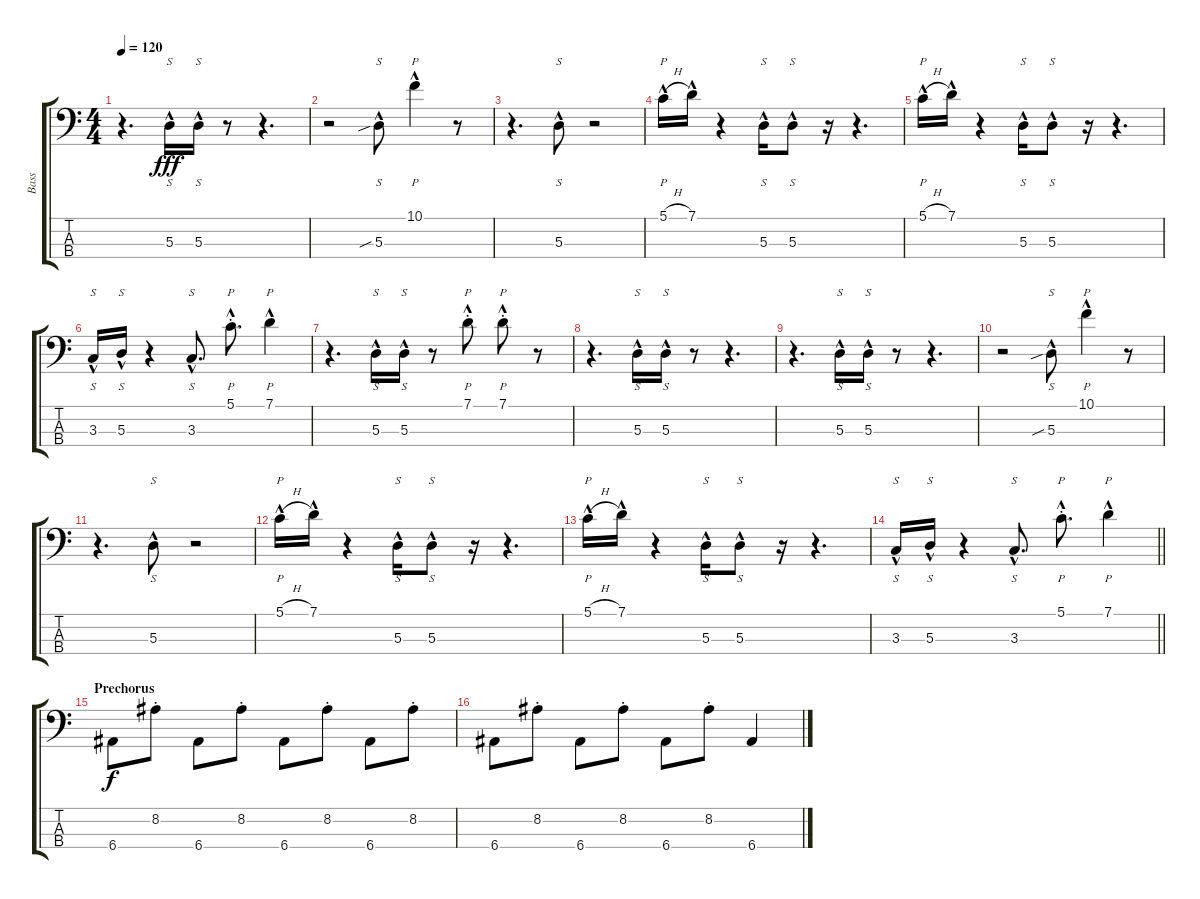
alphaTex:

\track ("Bass" "Bass") {instrument electricbassfinger}
\staff {score tabs}
\tuning (G2 D2 A1 E1) {hide}
\ts (4 4)
\tempo 120
\clef f4
\ks c
r.4{d dy fff} 5.3{hac}.16{s} 5.3{hac}.16{s} r.8 r.4{d} |
r.2 5.3{sib hac}.8{s} 10.1{hac}.4{p} r.8 |
r.4{d} 5.3{hac}.8{s} r.2 |
5.1{h hac}.16{p} 7.1{hac}.16 r.4 5.3{hac}.16{s} 5.3{hac}.8{s} r.16 r.4{d} |
5.1{h hac}.16{p} 7.1{hac}.16 r.4 5.3{hac}.16{s} 5.3{hac}.8{s} r.16 r.4{d} |
3.3{hac}.16{s} 5.3{hac}.16{s} r.4 3.3{hac}.8{s d} 5.1{hac st}.8{p d} 7.1{hac}.4{p} |
r.4{d} 5.3{hac}.16{s} 5.3{hac}.16{s} r.8 7.1{hac st}.8{p} 7.1{hac st}.8{p} r.8 |
r.4{d} 5.3{hac}.16{s} 5.3{hac}.16{s} r.8 r.4{d} |
r.4{d} 5.3{hac}.16{s} 5.3{hac}.16{s} r.8 r.4{d} |
r.2 5.3{sib hac}.8{s} 10.1{hac}.4{p} r.8 |
r.4{d} 5.3{hac}.8{s} r.2 |
5.1{h hac}.16{p} 7.1{hac}.16 r.4 5.3{hac}.16{s} 5.3{hac}.8{s} r.16 r.4{d} |
5.1{h hac}.16{p} 7.1{hac}.16 r.4 5.3{hac}.16{s} 5.3{hac}.8{s} r.16 r.4{d} |
\barLineRight lightlight
3.3{hac}.16{s} 5.3{hac}.16{s} r.4 3.3{hac}.8{s d} 5.1{hac st}.8{p d} 7.1{hac}.4{p} |
\section ("" "Prechorus")
6.4.8{dy f volume 13 instrument electricbassfinger} 8.2{st}.8 6.4.8 8.2{st}.8 6.4.8 8.2{st}.8 6.4.8 8.2{st}.8 |
6.4.8 8.2{st}.8 6.4.8 8.2{st}.8 6.4.8 8.2{st}.8 6.4{sl}.4
